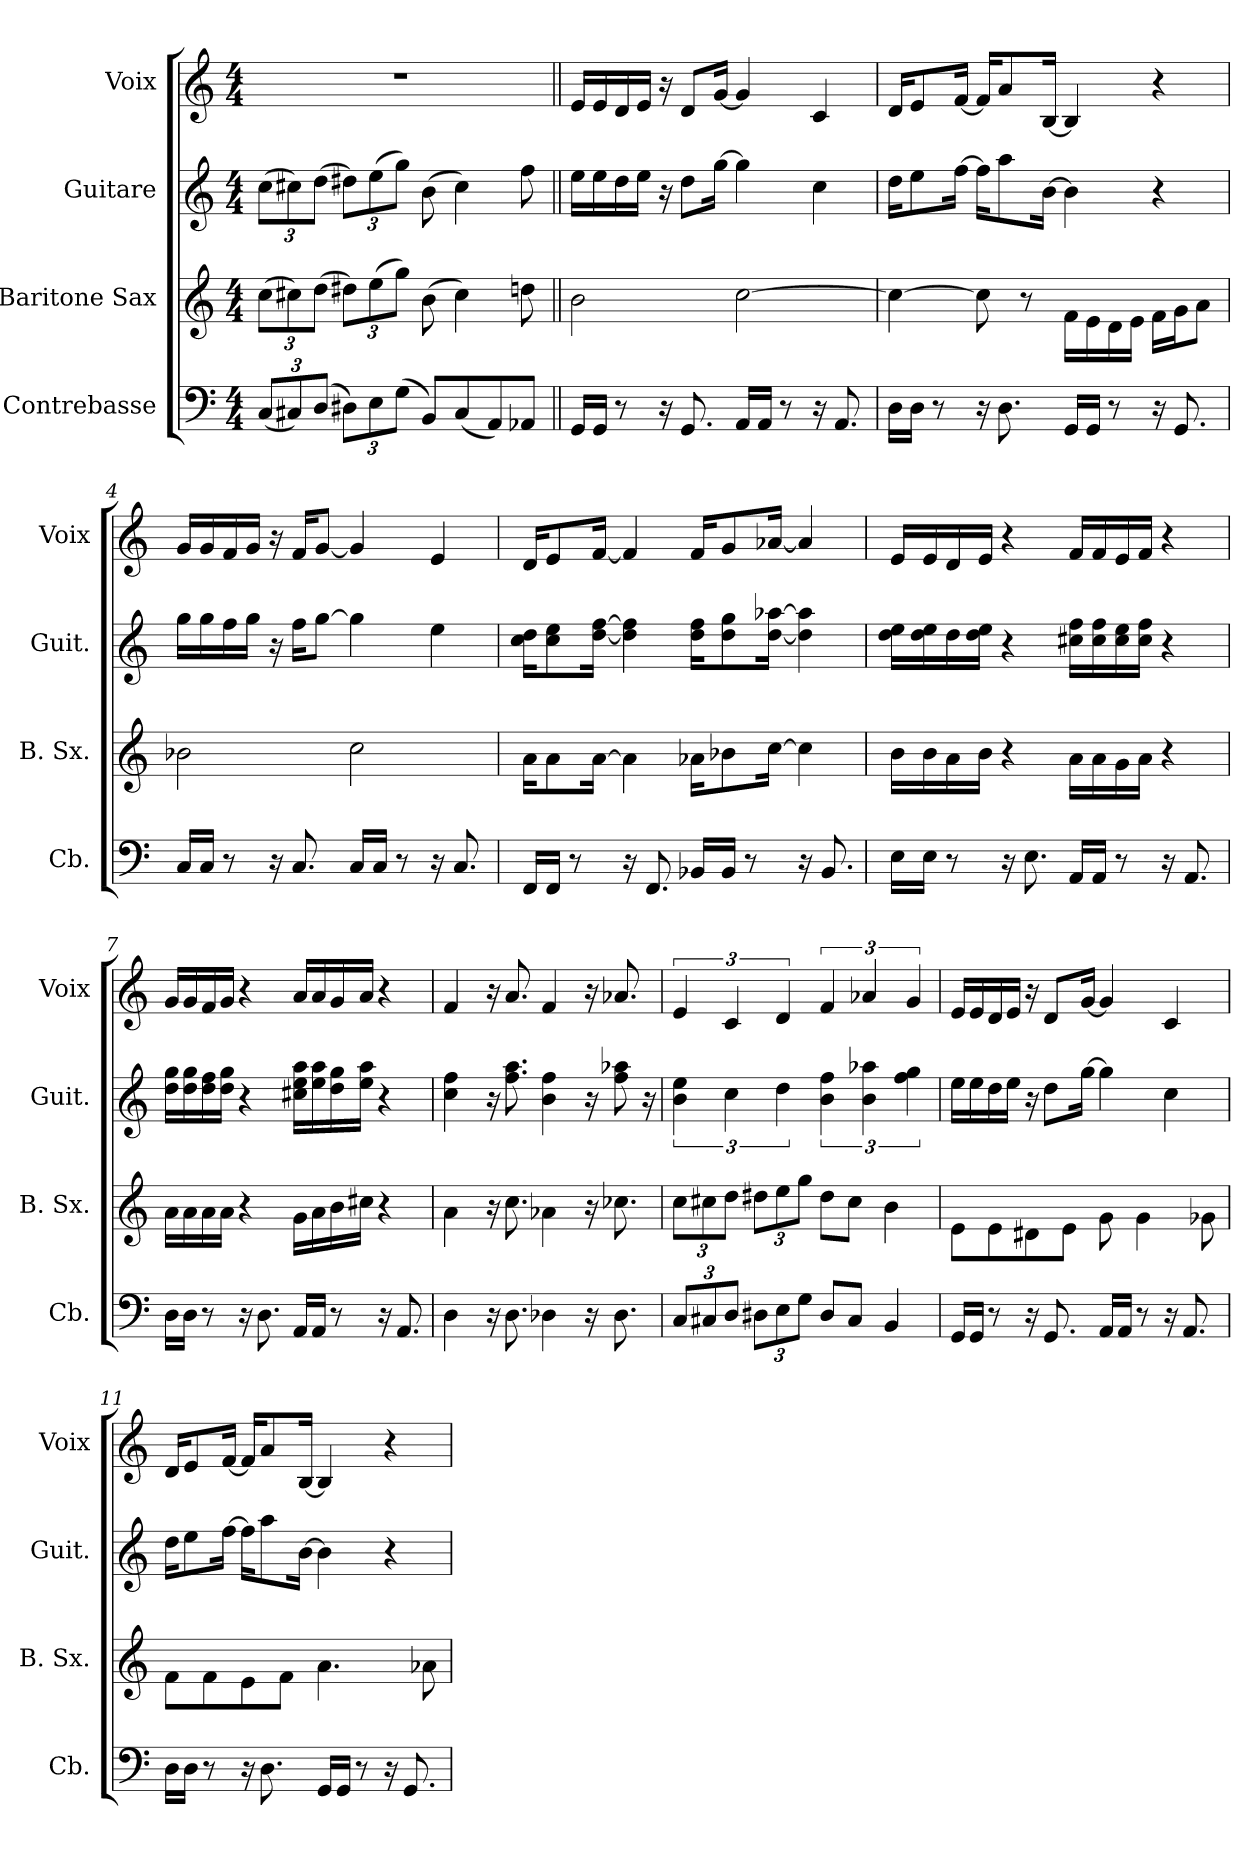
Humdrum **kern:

**kern	**kern	**kern	**kern
*part4	*part3	*part2	*part1
*staff4	*staff3	*staff2	*staff1
*I"Contrebasse	*I"Baritone Sax	*I"Guitare	*I"Voix
*I'Cb.	*I'B. Sx.	*I'Guit.	*I'Voix
*clefF4	*clefG2	*clefG2	*clefG2
*ITrd7c12	*ITrd12c21	*ITrd7c12	*
*k[]	*k[]	*k[]	*k[]
*C:	*C:	*C:	*C:
*M4/4	*M4/4	*M4/4	*M4/4
=1	=1	=1	=1
(<12CC/L	(>12c\L	(>12c\L	1r
12CC#X/)	12c#X\)	12c#X\)	.
(>12DD/J	(>12d\J	(>12d\J	.
12DD#X\L)	12d#X\L)	12d#X\L)	.
12EE\	(>12e\	(>12e\	.
(>12GG\J	12g\J)	12g\J)	.
8BBB/L)	(>8B\	(>8B\	.
(<8CC#/	4c#\)	4c#\)	.
8AAA/)	.	.	.
8AAA-X/J	8dn\	8f\	.
=2||	=2||	=2||	=2||
16GGG/LL	2B\	16e\LL	16e/LL
16GGG/JJ	.	16e\	16e/
8r	.	16d\	16d/
.	.	16e\JJ	16e/JJ
16r	.	16r	16r
8.GGG/	.	8d\L	8d/L
.	.	[16g\Jk	[16g/Jk
16AAA/LL	[2c\	4g\]	4g/]
16AAA/JJ	.	.	.
8r	.	.	.
16r	.	4c\	4c/
8.AAA/	.	.	.
=3	=3	=3	=3
16DD\LL	4c\_	16d\KL	16d/KL
16DD\JJ	.	8e\	8e/
8r	.	.	.
.	.	[16f\Jk	[16f/Jk
16r	8c\]	16f\KL]	16f/KL]
8.DD\	.	8a\	8a/
.	8r	.	.
.	.	[16B\Jk	[16B/Jk
16GGG/LL	16F\LL	4B\]	4B/]
16GGG/JJ	16E\	.	.
8r	16D\	.	.
.	16E\JJ	.	.
16r	16F\LL	4r	4r
8.GGG/	16G\J	.	.
.	8A\J	.	.
=4	=4	=4	=4
16CC/LL	2B-X\	16g\LL	16g/LL
16CC/JJ	.	16g\	16g/
8r	.	16f\	16f/
.	.	16g\JJ	16g/JJ
16r	.	16r	16r
8.CC/	.	16f\KL	16f/KL
.	.	[8g\J	[8g/J
16CC/LL	2c\	4g\]	4g/]
16CC/JJ	.	.	.
8r	.	.	.
16r	.	4e\	4e/
8.CC/	.	.	.
!!LO:LB:g=z
=5	=5	=5	=5
16FFF/LL	16A\KL	16c\ 16d\KL	16d/KL
16FFF/JJ	8A\	8c\ 8e\	8e/
8r	.	.	.
.	[16A\Jk	[16d\ [16f\Jk	[16f/Jk
16r	4A\]	4d\] 4f\]	4f/]
8.FFF/	.	.	.
16BBB-X/LL	16A-X\KL	16d\ 16f\KL	16f/KL
16BBB-/JJ	8B-X\	8d\ 8g\	8g/
8r	.	.	.
.	[16c\Jk	[16d\ [16a-X\Jk	[16a-X/Jk
16r	4c\]	4d\] 4a-\]	4a-/]
8.BBB-/	.	.	.
=6	=6	=6	=6
16EE\LL	16B\LL	16d\ 16e\LL	16e/LL
16EE\JJ	16B\	16d\ 16e\	16e/
8r	16A\	16d\	16d/
.	16B\JJ	16d\ 16e\JJ	16e/JJ
16r	4r	4r	4r
8.EE\	.	.	.
16AAA/LL	16A\LL	16c#X\ 16f\LL	16f/LL
16AAA/JJ	16A\	16c#\ 16f\	16f/
8r	16G\	16c#\ 16e\	16e/
.	16A\JJ	16c#\ 16f\JJ	16f/JJ
16r	4r	4r	4r
8.AAA/	.	.	.
=7	=7	=7	=7
16DD\LL	16A\LL	16d\ 16g\LL	16g/LL
16DD\JJ	16A\	16d\ 16g\	16g/
8r	16A\	16d\ 16f\	16f/
.	16A\JJ	16d\ 16g\JJ	16g/JJ
16r	4r	4r	4r
8.DD\	.	.	.
16AAA/LL	16G\LL	16c#X\ 16e\ 16a\LL	16a/LL
16AAA/JJ	16A\	16e\ 16a\	16a/
8r	16B\	16d\ 16g\	16g/
.	16c#X\JJ	16e\ 16a\JJ	16a/JJ
16r	4r	4r	4r
8.AAA/	.	.	.
=8	=8	=8	=8
4DD\	4A\	4c\ 4f\	4f/
16r	16r	16r	16r
8.DD\	8.c\	8.f\ 8.a\	8.a/
4DD-X\	4A-X\	4B\ 4f\	4f/
16r	16r	16r	16r
8.DD-\	8.c-X\	8f\ 8a-X\	8.a-X/
.	.	16r	.
!!LO:LB:g=z
=9	=9	=9	=9
12CC/L	12c\L	6B\ 6e\	6e/
12CC#X/	12c#X\	.	.
12DD/J	12d\J	6c\	6c/
12DD#X\L	12d#X\L	.	.
12EE\	12e\	6d\	6d/
12GG\J	12g\J	.	.
8DD#/L	8d#\L	6B\ 6f\	6f/
8CC#/J	8c#\J	.	.
.	.	6B\ 6a-X\	6a-X/
4BBB/	4B\	.	.
.	.	6f\ 6g\	6g/
=10	=10	=10	=10
16GGG/LL	8E\L	16e\LL	16e/LL
16GGG/JJ	.	16e\	16e/
8r	8E\	16d\	16d/
.	.	16e\JJ	16e/JJ
16r	8D#X\	16r	16r
8.GGG/	.	8d\L	8d/L
.	8E\J	.	.
.	.	[16g\Jk	[16g/Jk
16AAA/LL	8G\	4g\]	4g/]
16AAA/JJ	.	.	.
8r	4G\	.	.
16r	.	4c\	4c/
8.AAA/	.	.	.
.	8G-X\	.	.
=11	=11	=11	=11
16DD\LL	8F\L	16d\KL	16d/KL
16DD\JJ	.	8e\	8e/
8r	8F\	.	.
.	.	[16f\Jk	[16f/Jk
16r	8E\	16f\KL]	16f/KL]
8.DD\	.	8a\	8a/
.	8F\J	.	.
.	.	[16B\Jk	[16B/Jk
16GGG/LL	4.A\	4B\]	4B/]
16GGG/JJ	.	.	.
8r	.	.	.
16r	.	4r	4r
8.GGG/	.	.	.
.	8A-X\	.	.
=	=	=	=
*-	*-	*-	*-
